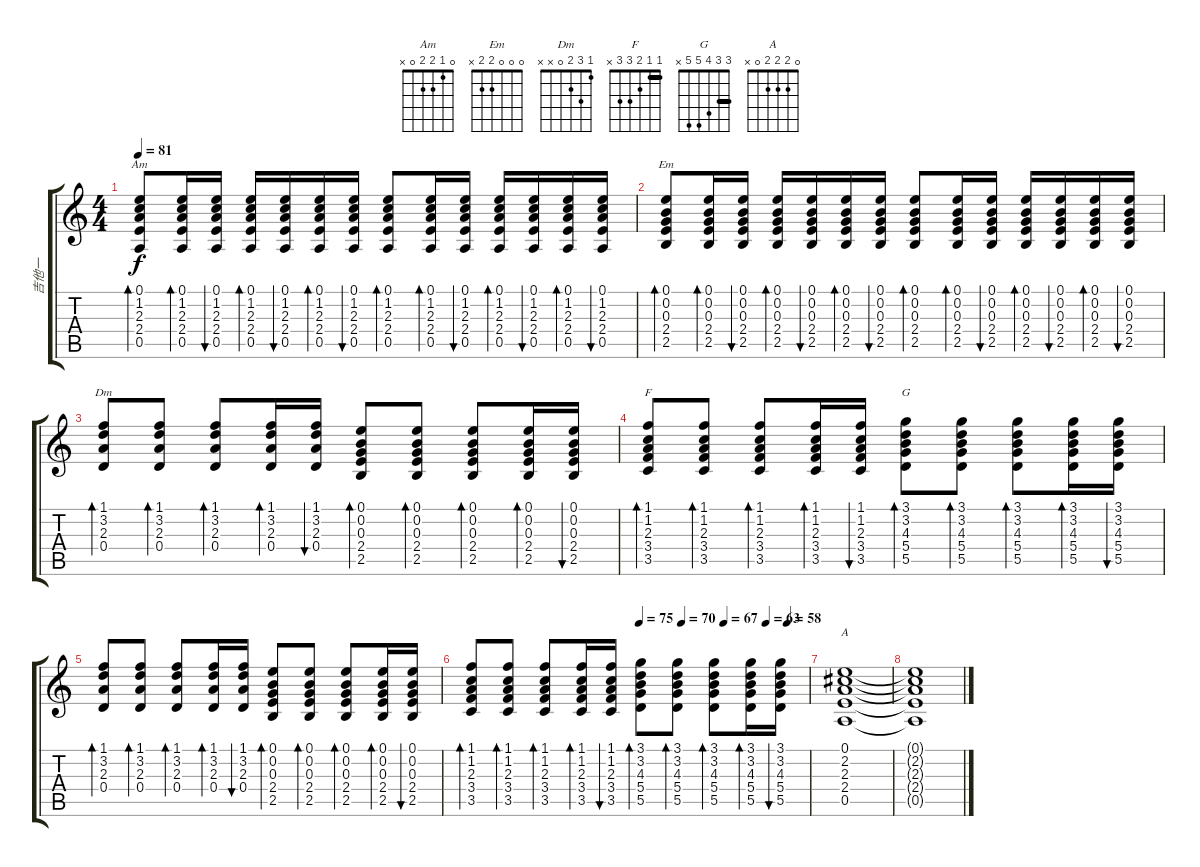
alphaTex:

\track ("吉他一" "吉他一") {instrument acousticguitarsteel}
\staff {score tabs}
\tuning (E4 B3 G3 D3 A2 E2) {hide}
\chord ("Am" 0 1 2 2 0 x)
\chord ("Em" 0 0 0 2 2 x)
\chord ("Dm" 1 3 2 0 x x)
\chord ("F" 1 1 2 3 3 x) {barre 1}
\chord ("G" 3 3 4 5 5 x) {barre 3}
\chord ("A" 0 2 2 2 0 x)
\ts (4 4)
\tempo 81
\clef g2
\ks c
(0.1 1.2 2.3 2.4 0.5).8{bd 60 ch "Am" dy f} (0.1 1.2 2.3 2.4 0.5).16{bd 60} (0.1 1.2 2.3 2.4 0.5).16{bu 60} (0.1 1.2 2.3 2.4 0.5).16{bd 60} (0.1 1.2 2.3 2.4 0.5).16{bu 60} (0.1 1.2 2.3 2.4 0.5).16{bd 60} (0.1 1.2 2.3 2.4 0.5).16{bu 60} (0.1 1.2 2.3 2.4 0.5).8{bd 60} (0.1 1.2 2.3 2.4 0.5).16{bd 60} (0.1 1.2 2.3 2.4 0.5).16{bu 60} (0.1 1.2 2.3 2.4 0.5).16{bd 60} (0.1 1.2 2.3 2.4 0.5).16{bu 60} (0.1 1.2 2.3 2.4 0.5).16{bd 60} (0.1 1.2 2.3 2.4 0.5).16{bu 60} |
(0.1 0.2 0.3 2.4 2.5).8{bd 60 ch "Em"} (0.1 0.2 0.3 2.4 2.5).16{bd 60} (0.1 0.2 0.3 2.4 2.5).16{bu 60} (0.1 0.2 0.3 2.4 2.5).16{bd 60} (0.1 0.2 0.3 2.4 2.5).16{bu 60} (0.1 0.2 0.3 2.4 2.5).16{bd 60} (0.1 0.2 0.3 2.4 2.5).16{bu 60} (0.1 0.2 0.3 2.4 2.5).8{bd 60} (0.1 0.2 0.3 2.4 2.5).16{bd 60} (0.1 0.2 0.3 2.4 2.5).16{bu 60} (0.1 0.2 0.3 2.4 2.5).16{bd 60} (0.1 0.2 0.3 2.4 2.5).16{bu 60} (0.1 0.2 0.3 2.4 2.5).16{bd 60} (0.1 0.2 0.3 2.4 2.5).16{bu 60} |
(1.1 3.2 2.3 0.4).8{bd 60 ch "Dm"} (1.1 3.2 2.3 0.4).8{bd 60} (1.1 3.2 2.3 0.4).8{bd 60} (1.1 3.2 2.3 0.4).16{bd 60} (1.1 3.2 2.3 0.4).16{bu 60} (0.1 0.2 0.3 2.4 2.5).8{bd 60} (0.1 0.2 0.3 2.4 2.5).8{bd 60} (0.1 0.2 0.3 2.4 2.5).8{bd 60} (0.1 0.2 0.3 2.4 2.5).16{bd 60} (0.1 0.2 0.3 2.4 2.5).16{bu 60} |
(1.1 1.2 2.3 3.4 3.5).8{bd 60 ch "F"} (1.1 1.2 2.3 3.4 3.5).8{bd 60} (1.1 1.2 2.3 3.4 3.5).8{bd 60} (1.1 1.2 2.3 3.4 3.5).16{bd 60} (1.1 1.2 2.3 3.4 3.5).16{bu 60} (3.1 3.2 4.3 5.4 5.5).8{bd 60 ch "G"} (3.1 3.2 4.3 5.4 5.5).8{bd 60} (3.1 3.2 4.3 5.4 5.5).8{bd 60} (3.1 3.2 4.3 5.4 5.5).16{bd 60} (3.1 3.2 4.3 5.4 5.5).16{bu 60} |
(1.1 3.2 2.3 0.4).8{bd 60} (1.1 3.2 2.3 0.4).8{bd 60} (1.1 3.2 2.3 0.4).8{bd 60} (1.1 3.2 2.3 0.4).16{bd 60} (1.1 3.2 2.3 0.4).16{bu 60} (0.1 0.2 0.3 2.4 2.5).8{bd 60} (0.1 0.2 0.3 2.4 2.5).8{bd 60} (0.1 0.2 0.3 2.4 2.5).8{bd 60} (0.1 0.2 0.3 2.4 2.5).16{bd 60} (0.1 0.2 0.3 2.4 2.5).16{bu 60} |
\tempo (75 0.5)
\tempo (70 0.625)
\tempo (67 0.75)
\tempo (63 0.875)
\tempo (58 0.9375)
(1.1 1.2 2.3 3.4 3.5).8{bd 60} (1.1 1.2 2.3 3.4 3.5).8{bd 60} (1.1 1.2 2.3 3.4 3.5).8{bd 60} (1.1 1.2 2.3 3.4 3.5).16{bd 60} (1.1 1.2 2.3 3.4 3.5).16{bu 60} (3.1 3.2 4.3 5.4 5.5).8{bd 60} (3.1 3.2 4.3 5.4 5.5).8{bd 60} (3.1 3.2 4.3 5.4 5.5).8{bd 60} (3.1 3.2 4.3 5.4 5.5).16{bd 60} (3.1 3.2 4.3 5.4 5.5).16{bu 60} |
(0.1 2.2 2.3 2.4 0.5).1{ch "A"} |
(0.1{t} 2.2{t} 2.3{t} 2.4{t} 0.5{t}).1
